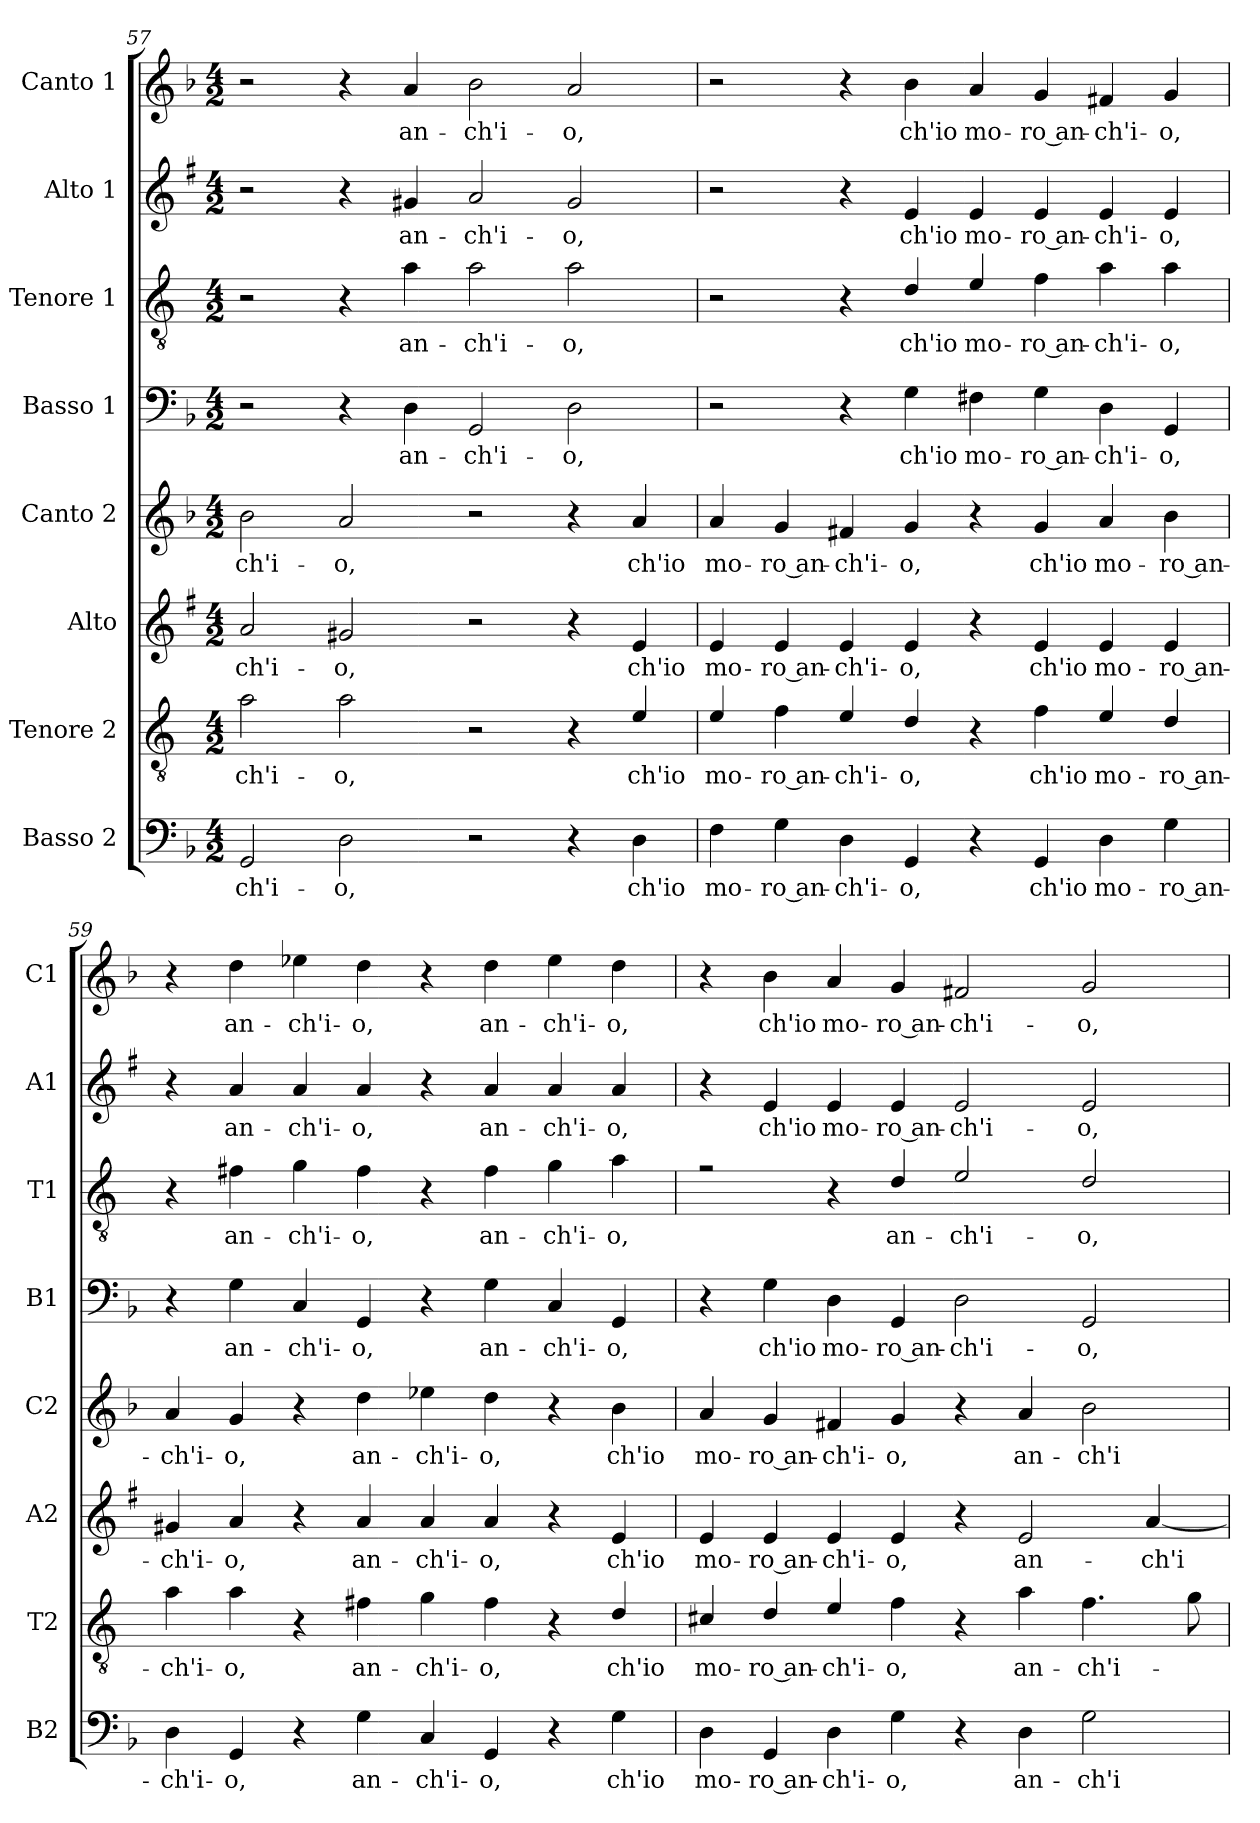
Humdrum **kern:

**kern	**text	**kern	**text	**kern	**text	**kern	**text	**kern	**text	**kern	**text	**kern	**text	**kern	**text
*part8	*part8	*part7	*part7	*part6	*part6	*part5	*part5	*part4	*part4	*part3	*part3	*part2	*part2	*part1	*part1
*staff8	*staff8	*staff7	*staff7	*staff6	*staff6	*staff5	*staff5	*staff4	*staff4	*staff3	*staff3	*staff2	*staff2	*staff1	*staff1
*I"Basso 2	*	*I"Tenore 2	*	*I"Alto	*	*I"Canto 2	*	*I"Basso 1	*	*I"Tenore 1	*	*I"Alto 1	*	*I"Canto 1	*
*I'B2	*	*I'T2	*	*I'A2	*	*I'C2	*	*I'B1	*	*I'T1	*	*I'A1	*	*I'C1	*
*clefF4	*	*clefGv2	*	*clefG2	*	*clefG2	*	*clefF4	*	*clefGv2	*	*clefG2	*	*clefG2	*
*	*	*ITrd4c7	*	*ITrd1c2	*	*	*	*	*	*ITrd4c7	*	*ITrd1c2	*	*	*
*k[b-]	*	*k[b-]	*	*k[b-]	*	*k[b-]	*	*k[b-]	*	*k[b-]	*	*k[b-]	*	*k[b-]	*
*F:	*	*F:	*	*F:	*	*F:	*	*F:	*	*F:	*	*F:	*	*F:	*
*M4/2	*	*M4/2	*	*M4/2	*	*M4/2	*	*M4/2	*	*M4/2	*	*M4/2	*	*M4/2	*
=57	=57	=57	=57	=57	=57	=57	=57	=57	=57	=57	=57	=57	=57	=57	=57
!	!LO:LY:b	!	!LO:LY:b	!	!LO:LY:b	!	!LO:LY:b	!	!	!	!	!	!	!	!
2GG/	-ch'i-	2d\	-ch'i-	2g/	-ch'i-	2b-\	-ch'i-	2r	.	2r	.	2r	.	2r	.
!	!LO:LY:b	!	!LO:LY:b	!	!LO:LY:b	!	!LO:LY:b	!	!	!	!	!	!	!	!
2D\	-o,	2d\	-o,	2f#X/	-o,	2a/	-o,	4r	.	4r	.	4r	.	4r	.
!	!	!	!	!	!	!	!	!	!LO:LY:b	!	!LO:LY:b	!	!LO:LY:b	!	!LO:LY:b
.	.	.	.	.	.	.	.	4D\	an-	4d\	an-	4f#X/	an-	4a/	an-
!	!	!	!	!	!	!	!	!	!LO:LY:b	!	!LO:LY:b	!	!LO:LY:b	!	!LO:LY:b
2r	.	2r	.	2r	.	2r	.	2GG/	-ch'i-	2d\	-ch'i-	2g/	-ch'i-	2b-\	-ch'i-
!	!	!	!	!	!	!	!	!	!LO:LY:b	!	!LO:LY:b	!	!LO:LY:b	!	!LO:LY:b
4r	.	4r	.	4r	.	4r	.	2D\	-o,	2d\	-o,	2f#/	-o,	2a/	-o,
!	!LO:LY:b	!	!LO:LY:b	!	!LO:LY:b	!	!LO:LY:b	!	!	!	!	!	!	!	!
4D\	ch'io	4A/	ch'io	4d/	ch'io	4a/	ch'io	.	.	.	.	.	.	.	.
=58	=58	=58	=58	=58	=58	=58	=58	=58	=58	=58	=58	=58	=58	=58	=58
!	!LO:LY:b	!	!LO:LY:b	!	!LO:LY:b	!	!LO:LY:b	!	!	!	!	!	!	!	!
4F\	mo-	4A/	mo-	4d/	mo-	4a/	mo-	2r	.	2r	.	2r	.	2r	.
!	!LO:LY:b	!	!LO:LY:b	!	!LO:LY:b	!	!LO:LY:b	!	!	!	!	!	!	!	!
4G\	-ro an-	4B-\	-ro an-	4d/	-ro an-	4g/	-ro an-	.	.	.	.	.	.	.	.
!	!LO:LY:b	!	!LO:LY:b	!	!LO:LY:b	!	!LO:LY:b	!	!	!	!	!	!	!	!
4D\	-ch'i-	4A/	-ch'i-	4d/	-ch'i-	4f#X/	-ch'i-	4r	.	4r	.	4r	.	4r	.
!	!LO:LY:b	!	!LO:LY:b	!	!LO:LY:b	!	!LO:LY:b	!	!LO:LY:b	!	!LO:LY:b	!	!LO:LY:b	!	!LO:LY:b
4GG/	-o,	4G/	-o,	4d/	-o,	4g/	-o,	4G\	ch'io	4G/	ch'io	4d/	ch'io	4b-\	ch'io
!	!	!	!	!	!	!	!	!	!LO:LY:b	!	!LO:LY:b	!	!LO:LY:b	!	!LO:LY:b
4r	.	4r	.	4r	.	4r	.	4F#X\	mo-	4A/	mo-	4d/	mo-	4a/	mo-
!	!LO:LY:b	!	!LO:LY:b	!	!LO:LY:b	!	!LO:LY:b	!	!LO:LY:b	!	!LO:LY:b	!	!LO:LY:b	!	!LO:LY:b
4GG/	ch'io	4B-\	ch'io	4d/	ch'io	4g/	ch'io	4G\	-ro an-	4B-\	-ro an-	4d/	-ro an-	4g/	-ro an-
!	!LO:LY:b	!	!LO:LY:b	!	!LO:LY:b	!	!LO:LY:b	!	!LO:LY:b	!	!LO:LY:b	!	!LO:LY:b	!	!LO:LY:b
4D\	mo-	4A/	mo-	4d/	mo-	4a/	mo-	4D\	-ch'i-	4d\	-ch'i-	4d/	-ch'i-	4f#X/	-ch'i-
!	!LO:LY:b	!	!LO:LY:b	!	!LO:LY:b	!	!LO:LY:b	!	!LO:LY:b	!	!LO:LY:b	!	!LO:LY:b	!	!LO:LY:b
4G\	-ro an-	4G/	-ro an-	4d/	-ro an-	4b-\	-ro an-	4GG/	-o,	4d\	-o,	4d/	-o,	4g/	-o,
!!LO:PB:g=z
=59	=59	=59	=59	=59	=59	=59	=59	=59	=59	=59	=59	=59	=59	=59	=59
!	!LO:LY:b	!	!LO:LY:b	!	!LO:LY:b	!	!LO:LY:b	!	!	!	!	!	!	!	!
4D\	-ch'i-	4d\	-ch'i-	4f#X/	-ch'i-	4a/	-ch'i-	4r	.	4r	.	4r	.	4r	.
!	!LO:LY:b	!	!LO:LY:b	!	!LO:LY:b	!	!LO:LY:b	!	!LO:LY:b	!	!LO:LY:b	!	!LO:LY:b	!	!LO:LY:b
4GG/	-o,	4d\	-o,	4g/	-o,	4g/	-o,	4G\	an-	4Bn\	an-	4g/	an-	4dd\	an-
!	!	!	!	!	!	!	!	!	!LO:LY:b	!	!LO:LY:b	!	!LO:LY:b	!	!LO:LY:b
4r	.	4r	.	4r	.	4r	.	4C/	-ch'i-	4c\	-ch'i-	4g/	-ch'i-	4ee-X\	-ch'i-
!	!LO:LY:b	!	!LO:LY:b	!	!LO:LY:b	!	!LO:LY:b	!	!LO:LY:b	!	!LO:LY:b	!	!LO:LY:b	!	!LO:LY:b
4G\	an-	4Bn\	an-	4g/	an-	4dd\	an-	4GG/	-o,	4B\	-o,	4g/	-o,	4dd\	-o,
!	!LO:LY:b	!	!LO:LY:b	!	!LO:LY:b	!	!LO:LY:b	!	!	!	!	!	!	!	!
4C/	-ch'i-	4c\	-ch'i-	4g/	-ch'i-	4ee-X\	-ch'i-	4r	.	4r	.	4r	.	4r	.
!	!LO:LY:b	!	!LO:LY:b	!	!LO:LY:b	!	!LO:LY:b	!	!LO:LY:b	!	!LO:LY:b	!	!LO:LY:b	!	!LO:LY:b
4GG/	-o,	4B\	-o,	4g/	-o,	4dd\	-o,	4G\	an-	4B\	an-	4g/	an-	4dd\	an-
!	!	!	!	!	!	!	!	!	!LO:LY:b	!	!LO:LY:b	!	!LO:LY:b	!	!LO:LY:b
4r	.	4r	.	4r	.	4r	.	4C/	-ch'i-	4c\	-ch'i-	4g/	-ch'i-	4ee-\	-ch'i-
!	!LO:LY:b	!	!LO:LY:b	!	!LO:LY:b	!	!LO:LY:b	!	!LO:LY:b	!	!LO:LY:b	!	!LO:LY:b	!	!LO:LY:b
4G\	ch'io	4G/	ch'io	4d/	ch'io	4b-\	ch'io	4GG/	-o,	4d\	-o,	4g/	-o,	4dd\	-o,
=60	=60	=60	=60	=60	=60	=60	=60	=60	=60	=60	=60	=60	=60	=60	=60
!	!LO:LY:b	!	!LO:LY:b	!	!LO:LY:b	!	!LO:LY:b	!	!	!	!	!	!	!	!
4D\	mo-	4F#X/	mo-	4d/	mo-	4a/	mo-	4r	.	2rf	.	4r	.	4r	.
!	!LO:LY:b	!	!LO:LY:b	!	!LO:LY:b	!	!LO:LY:b	!	!LO:LY:b	!	!	!	!LO:LY:b	!	!LO:LY:b
4GG/	-ro an-	4G/	-ro an-	4d/	-ro an-	4g/	-ro an-	4G\	ch'io	.	.	4d/	ch'io	4b-\	ch'io
!	!LO:LY:b	!	!LO:LY:b	!	!LO:LY:b	!	!LO:LY:b	!	!LO:LY:b	!	!	!	!LO:LY:b	!	!LO:LY:b
4D\	-ch'i-	4A/	-ch'i-	4d/	-ch'i-	4f#X/	-ch'i-	4D\	mo-	4r	.	4d/	mo-	4a/	mo-
!	!LO:LY:b	!	!LO:LY:b	!	!LO:LY:b	!	!LO:LY:b	!	!LO:LY:b	!	!LO:LY:b	!	!LO:LY:b	!	!LO:LY:b
4G\	-o,	4B-\	-o,	4d/	-o,	4g/	-o,	4GG/	-ro an-	4G/	an-	4d/	-ro an-	4g/	-ro an-
!	!	!	!	!	!	!	!	!	!LO:LY:b	!	!LO:LY:b	!	!LO:LY:b	!	!LO:LY:b
4r	.	4r	.	4r	.	4r	.	2D\	-ch'i-	2A/	-ch'i-	2d/	-ch'i-	2f#X/	-ch'i-
!	!LO:LY:b	!	!LO:LY:b	!	!LO:LY:b	!	!LO:LY:b	!	!	!	!	!	!	!	!
4D\	an-	4d\	an-	2d/	an-	4a/	an-	.	.	.	.	.	.	.	.
!	!LO:LY:b	!	!LO:LY:b	!	!	!	!LO:LY:b	!	!LO:LY:b	!	!LO:LY:b	!	!LO:LY:b	!	!LO:LY:b
2G\	-ch'i-	4.B-\	-ch'i-	.	.	2b-\	-ch'i-	2GG/	-o,	2G/	-o,	2d/	-o,	2g/	-o,
!	!	!	!	!	!LO:LY:b	!	!	!	!	!	!	!	!	!	!
.	.	.	.	[4g/	-ch'i-	.	.	.	.	.	.	.	.	.	.
.	.	8c\	.	.	.	.	.	.	.	.	.	.	.	.	.
=	=	=	=	=	=	=	=	=	=	=	=	=	=	=	=
*-	*-	*-	*-	*-	*-	*-	*-	*-	*-	*-	*-	*-	*-	*-	*-
